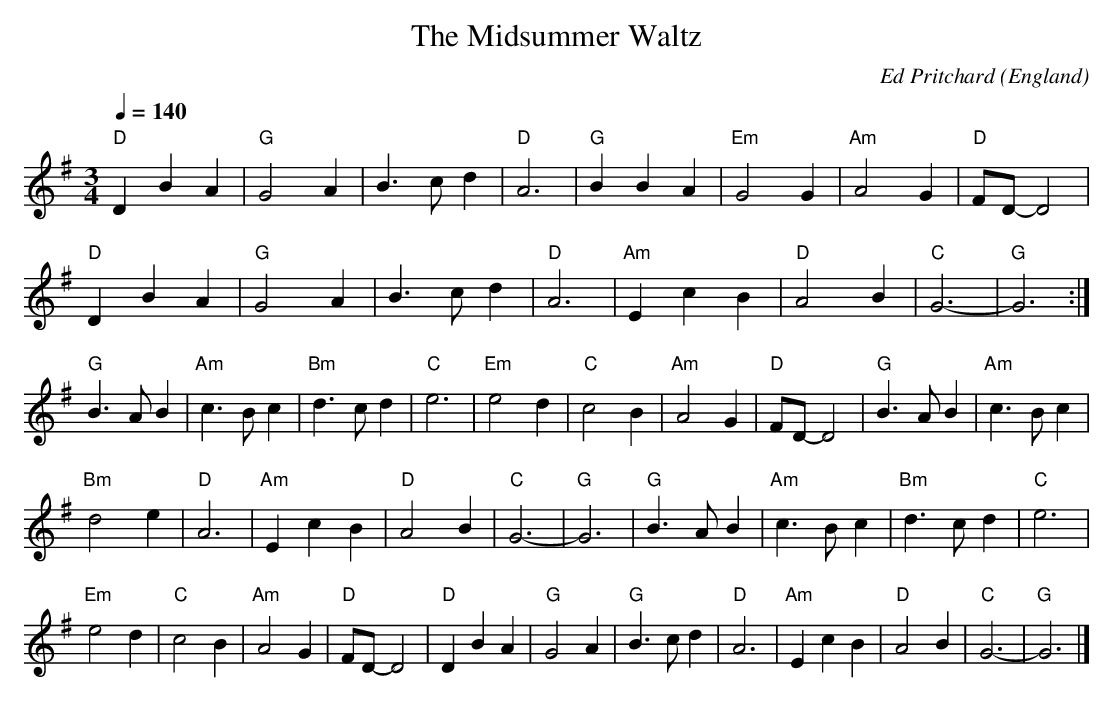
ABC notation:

X:1
T:Midsummer Waltz, The
C:Ed Pritchard
O:England
M:3/4
K:G
L:1/4
Q:140
"D" D B A | "G" G2 A | B>c d | "D" A3 | "G" B B A | "Em" G2 G | "Am" A2 G | "D" F/D/-D2 |
"D" D B A | "G" G2 A | B>c d | "D" A3 | "Am" E c B | "D" A2 B | "C" G3| "G " -G3 :|
"G" B>A B | "Am" c>B c | "Bm" d>c d | "C" e3 | "Em" e2 d |\
"C" c2 B | "Am" A2 G | "D" F/D/-D2 | "G" B>A B | "Am" c>B c |
"Bm" d2 e | "D" A3 | "Am" E c B | "D" A2 B | "C" G3|\
"G " -G3 | "G" B>A B | "Am" c>B c | "Bm" d>c d | "C" e3 |
"Em" e2 d | "C" c2 B | "Am" A2 G | "D" F/D/-D2 | "D" D B A |\
"G" G2 A | "G" B>c d | "D" A3 | "Am" E c B | "D" A2 B | "C" G3| "G " -G3 |]
